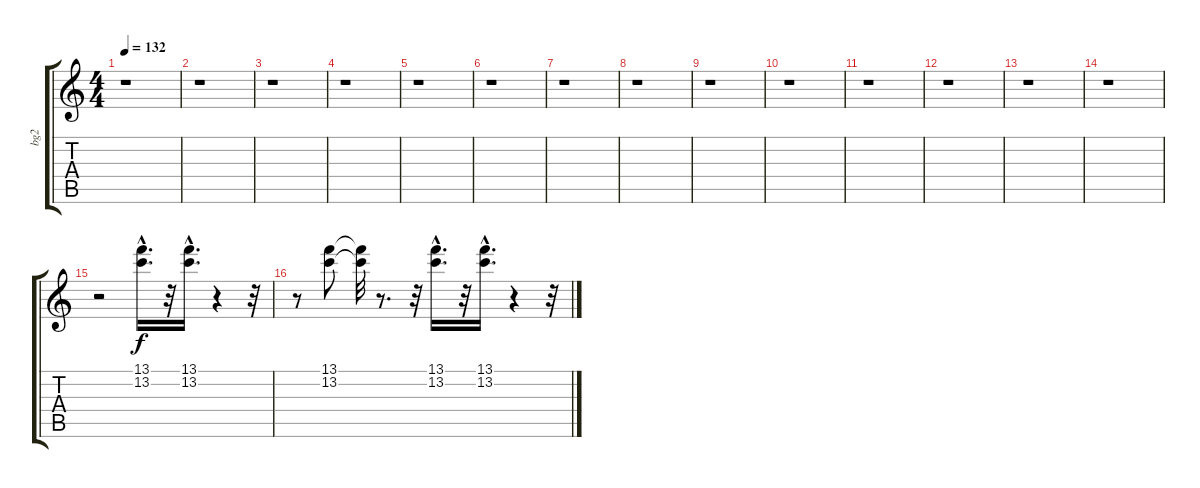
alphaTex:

\track ("bg2" "bg2") {instrument distortionguitar}
\staff {score tabs}
\tuning (E4 B3 G3 D3 A2 E2) {hide}
\ts (4 4)
\tempo 132
\clef g2
\ks c
r.1{dy f} |
r.1 |
r.1 |
r.1 |
r.1 |
r.1 |
r.1 |
r.1 |
r.1 |
r.1 |
r.1 |
r.1 |
r.1 |
r.1 |
r.2 (13.1{hac} 13.2{hac}).16{d} r.32 (13.1{hac} 13.2{hac}).16{d} r.4 r.32 |
r.8 (13.1 13.2).8 (13.1{t} 13.2{t}).32 r.8{d} r.32 (13.1{hac} 13.2{hac}).16{d} r.32 (13.1{hac} 13.2{hac}).16{d} r.4 r.32
